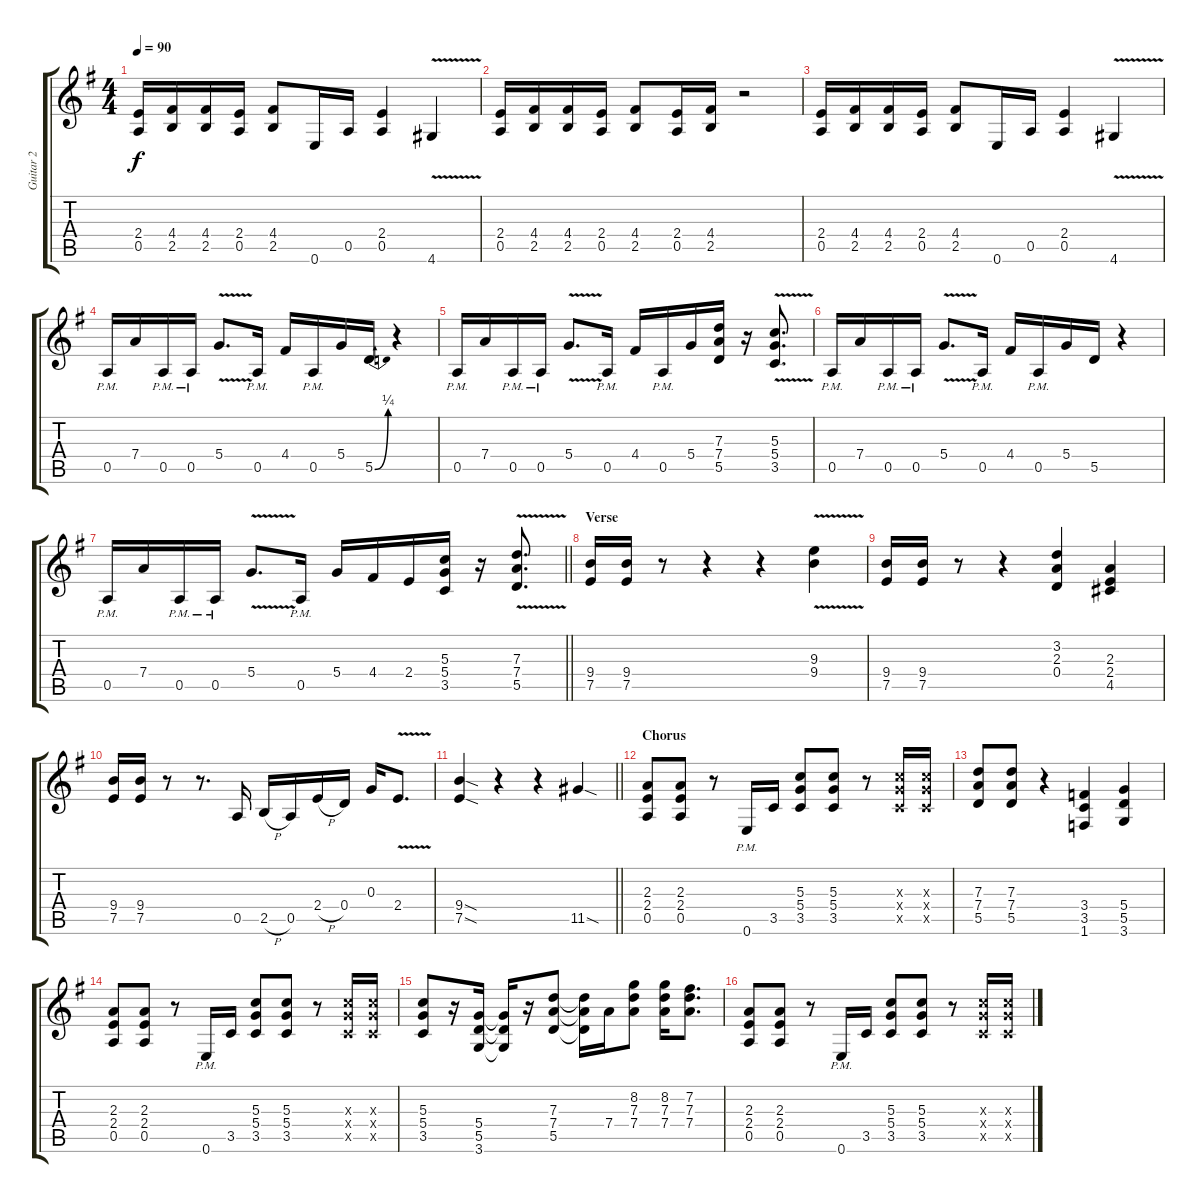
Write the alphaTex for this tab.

\track ("Guitar 2" "Guitar 2") {instrument distortionguitar}
\staff {score tabs}
\tuning (E4 B3 G3 D3 A2 E2) {hide}
\ts (4 4)
\tempo 90
\clef g2
\ks g
(2.4 0.5).16{dy f} (4.4 2.5).16 (4.4 2.5).16 (2.4 0.5).16 (4.4 2.5).8 0.6.16 0.5.16 (2.4 0.5).4 4.6{v}.4 |
(2.4 0.5).16 (4.4 2.5).16 (4.4 2.5).16 (2.4 0.5).16 (4.4 2.5).8 (2.4 0.5).16 (4.4 2.5).16 r.2 |
(2.4 0.5).16 (4.4 2.5).16 (4.4 2.5).16 (2.4 0.5).16 (4.4 2.5).8 0.6.16 0.5.16 (2.4 0.5).4 4.6{v}.4 |
0.5{pm}.16 7.4.16 0.5{pm}.16 0.5{pm}.16 5.4{v}.8{d} 0.5{pm}.16 4.4.16 0.5{pm}.16 5.4.16 5.5{be (bend 0 0 60 1)}.16 r.4 |
0.5{pm}.16 7.4.16 0.5{pm}.16 0.5{pm}.16 5.4{v}.8{d} 0.5{pm}.16 4.4.16 0.5{pm}.16 5.4.16 (7.3 7.4 5.5).16 r.16 (5.3{v} 5.4{v} 3.5{v}).8{d} |
0.5{pm}.16 7.4.16 0.5{pm}.16 0.5{pm}.16 5.4{v}.8{d} 0.5{pm}.16 4.4.16 0.5{pm}.16 5.4.16 5.5.16 r.4 |
\barLineRight lightlight
0.5{pm}.16 7.4.16 0.5{pm}.16 0.5{pm}.16 5.4{v}.8{d} 0.5{pm}.16 5.4.16 4.4.16 2.4.16 (5.3 5.4 3.5).16 r.16 (7.3{v} 7.4{v} 5.5{v}).8{d} |
\section ("" "Verse")
(9.4 7.5).16 (9.4 7.5).16 r.8 r.4 r.4 (9.3{v} 9.4{v}).4 |
(9.4 7.5).16 (9.4 7.5).16 r.8 r.4 (3.2 2.3 0.4).4 (2.3 2.4 4.5).4 |
(9.4 7.5).16 (9.4 7.5).16 r.8 r.8{d} 0.5.16 2.5{h}.16 0.5.16 2.4{h}.16 0.4.16 0.3.16 2.4{v}.8{d} |
\barLineRight lightlight
(9.4{sod} 7.5{sod}).4 r.4 r.4 11.5{sod}.4 |
\section ("" "Chorus")
(2.3 2.4 0.5).8 (2.3 2.4 0.5).8 r.8 0.6{pm}.16 3.5.16 (5.3 5.4 3.5).8 (5.3 5.4 3.5).8 r.8 (5.3{x} 5.4{x} 3.5{x}).16 (5.3{x} 5.4{x} 3.5{x}).16 |
(7.3 7.4 5.5).8 (7.3 7.4 5.5).8 r.4 (3.4 3.5 1.6).4 (5.4 5.5 3.6).4 |
(2.3 2.4 0.5).8 (2.3 2.4 0.5).8 r.8 0.6{pm}.16 3.5.16 (5.3 5.4 3.5).8 (5.3 5.4 3.5).8 r.8 (5.3{x} 5.4{x} 3.5{x}).16 (5.3{x} 5.4{x} 3.5{x}).16 |
(5.3 5.4 3.5).8 r.16 (5.4 5.5 3.6).16 (5.4{t} 5.5{t} 3.6{t}).16 r.16 (7.3 7.4 5.5).8 (7.3{t} 7.4{t} 5.5{t}).16 7.4.16 (8.2 7.3 7.4).8 (8.2 7.3 7.4).16 (7.2 7.3 7.4).8{d} |
(2.3 2.4 0.5).8 (2.3 2.4 0.5).8 r.8 0.6{pm}.16 3.5.16 (5.3 5.4 3.5).8 (5.3 5.4 3.5).8 r.8 (5.3{x} 5.4{x} 3.5{x}).16 (5.3{x} 5.4{x} 3.5{x}).16
